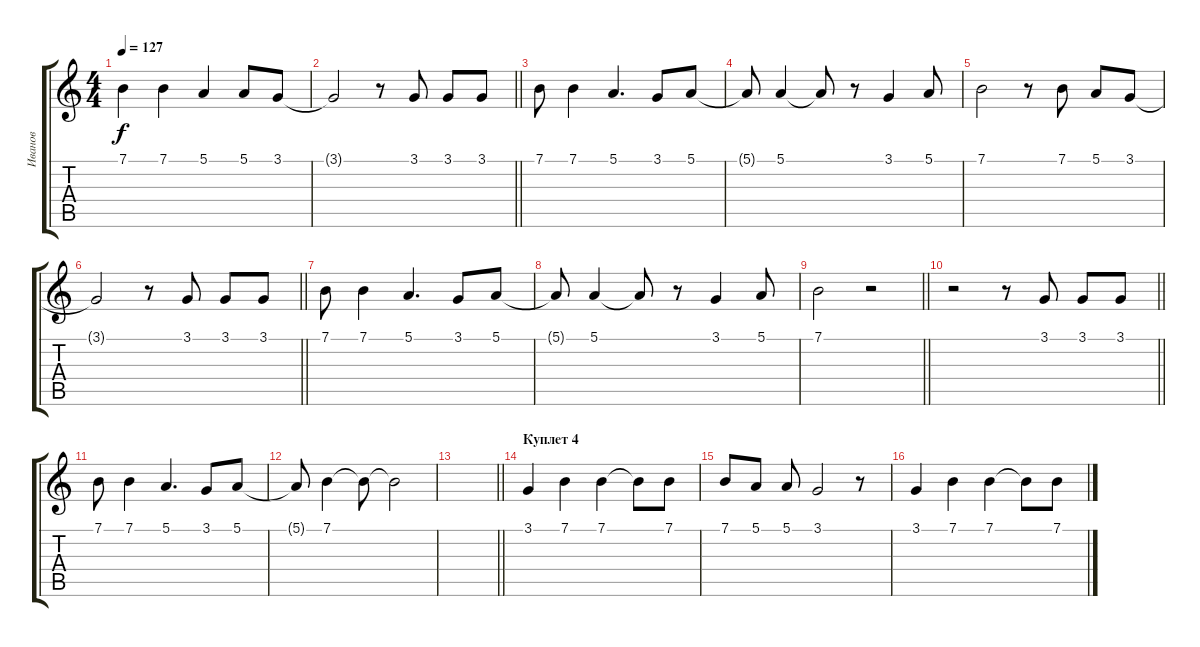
\track ("Иванов" "Иванов") {instrument tenorsax}
\staff {score tabs}
\tuning (E4 B3 G3 D3 A2 E2) {hide}
\ts (4 4)
\tempo 127
\clef g2
\ks c
7.1.4{dy f} 7.1.4 5.1.4 5.1.8 3.1.8 |
\barLineRight lightlight
3.1{t}.2 r.8 3.1.8 3.1.8 3.1.8 |
7.1.8 7.1.4 5.1.4{d} 3.1.8 5.1.8 |
5.1{t}.8 5.1.4 5.1{t}.8 r.8 3.1.4 5.1.8 |
7.1.2 r.8 7.1.8 5.1.8 3.1.8 |
\barLineRight lightlight
3.1{t}.2 r.8 3.1.8 3.1.8 3.1.8 |
7.1.8 7.1.4 5.1.4{d} 3.1.8 5.1.8 |
5.1{t}.8 5.1.4 5.1{t}.8 r.8 3.1.4 5.1.8 |
\barLineRight lightlight
7.1.2 r.2 |
\section ("" "")
\barLineRight lightlight
r.2 r.8 3.1.8 3.1.8 3.1.8 |
7.1.8 7.1.4 5.1.4{d} 3.1.8 5.1.8 |
5.1{t}.8 7.1.4 7.1{t}.8 7.1{t}.2 |
\barLineRight lightlight
|
\section ("" "Куплет 4")
3.1.4 7.1.4 7.1.4 7.1{t}.8 7.1.8 |
7.1.8 5.1.8 5.1.8 3.1.2 r.8 |
3.1.4 7.1.4 7.1.4 7.1{t}.8 7.1.8
